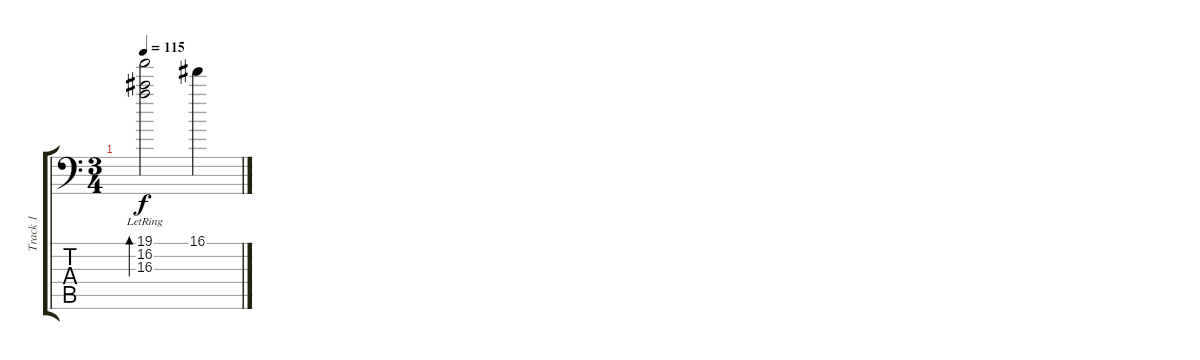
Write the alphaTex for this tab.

\track ("Track 1" "Track 1") {instrument electricguitarjazz}
\staff {score tabs}
\tuning (D4 A3 F3 Bb2 F2 Bb1) {hide}
\ts (3 4)
\tempo 115
\clef f4
\ks c
(19.1{lr} 16.2{lr} 16.3{lr}).2{bd 60 dy f} 16.1.4
